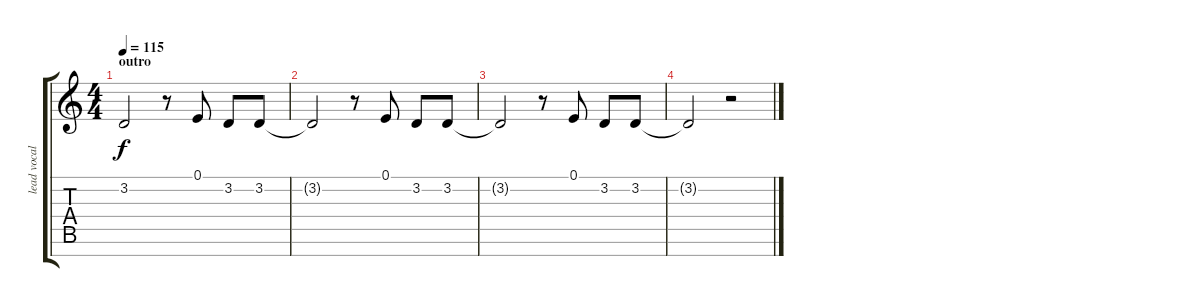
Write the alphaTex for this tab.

\track ("lead vocals" "lead vocal") {instrument synthvoice}
\staff {score tabs}
\tuning (E4 B3 G3 D3 A2 E2 B1) {hide}
\ts (4 4)
\section ("" "outro")
\tempo 115
\clef g2
\ks c
3.2{t}.2{dy f} r.8 0.1.8 3.2.8 3.2.8 |
3.2{t}.2 r.8 0.1.8 3.2.8 3.2.8 |
3.2{t}.2 r.8 0.1.8 3.2.8 3.2.8 |
3.2{t}.2 r.2
